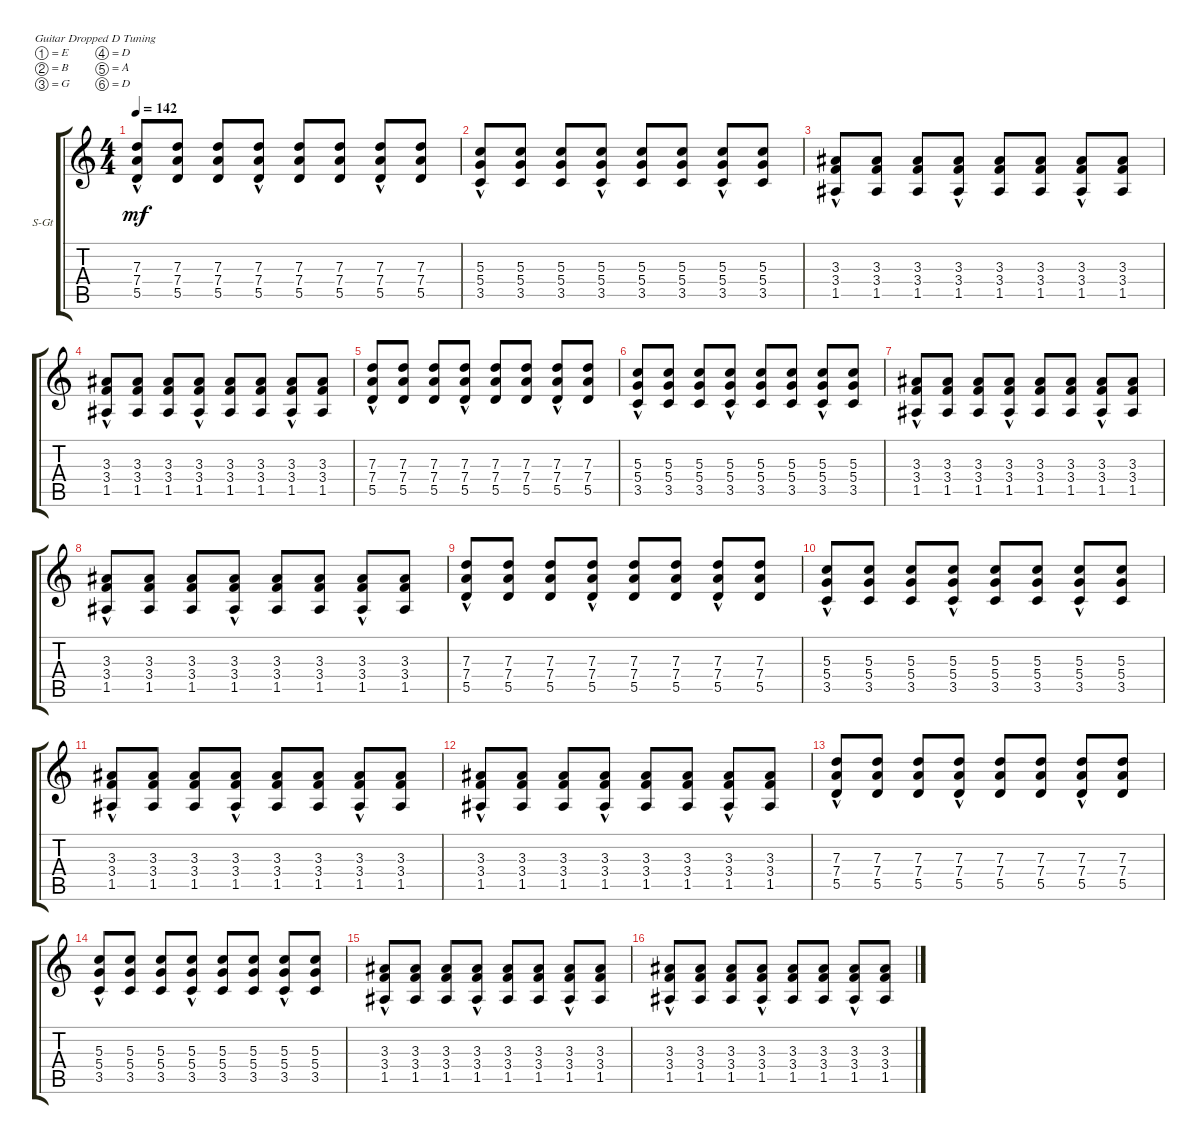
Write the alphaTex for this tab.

\defaultSystemsLayout 4
\bracketExtendMode groupsimilarinstruments
\firstSystemTrackNameOrientation horizontal
\otherSystemsTrackNameOrientation horizontal
\track ("Rythm" "S-Gt") {instrument acousticguitarsteel}
\staff {score tabs}
\tuning (E4 B3 G3 D3 A2 D2)
\ts (4 4)
\tempo 142
\clef g2
\ks c
(5.5{hac} 7.4{hac} 7.3{hac}).8{dy mf} (5.5 7.4 7.3).8 (5.5 7.4 7.3).8 (5.5{hac} 7.4 7.3).8 (5.5 7.4 7.3).8 (5.5 7.4 7.3).8 (5.5{hac} 7.4{hac} 7.3{hac}).8 (5.5 7.4 7.3).8 |
(3.5{hac} 5.4{hac} 5.3{hac}).8 (3.5 5.4 5.3).8 (3.5 5.4 5.3).8 (3.5{hac} 5.4{hac} 5.3{hac}).8 (3.5 5.4 5.3).8 (3.5 5.4 5.3).8 (3.5{hac} 5.4{hac} 5.3{hac}).8 (3.5 5.4 5.3).8 |
(1.5{hac} 3.4{hac} 3.3{hac}).8 (1.5 3.4 3.3).8 (1.5 3.4 3.3).8 (1.5{hac} 3.4{hac} 3.3{hac}).8 (1.5 3.4 3.3).8 (1.5 3.4 3.3).8 (1.5{hac} 3.4{hac} 3.3{hac}).8 (1.5 3.4 3.3).8 |
(1.5{hac} 3.4{hac} 3.3{hac}).8 (1.5 3.4 3.3).8 (1.5 3.4 3.3).8 (1.5{hac} 3.4{hac} 3.3{hac}).8 (1.5 3.4 3.3).8 (1.5 3.4 3.3).8 (1.5{hac} 3.4{hac} 3.3{hac}).8 (1.5 3.4 3.3).8 |
(5.5{hac} 7.4{hac} 7.3{hac}).8 (5.5 7.4 7.3).8 (5.5 7.4 7.3).8 (5.5{hac} 7.4 7.3).8 (5.5 7.4 7.3).8 (5.5 7.4 7.3).8 (5.5{hac} 7.4{hac} 7.3{hac}).8 (5.5 7.4 7.3).8 |
(3.5{hac} 5.4{hac} 5.3{hac}).8 (3.5 5.4 5.3).8 (3.5 5.4 5.3).8 (3.5{hac} 5.4{hac} 5.3{hac}).8 (3.5 5.4 5.3).8 (3.5 5.4 5.3).8 (3.5{hac} 5.4{hac} 5.3{hac}).8 (3.5 5.4 5.3).8 |
(1.5{hac} 3.4{hac} 3.3{hac}).8 (1.5 3.4 3.3).8 (1.5 3.4 3.3).8 (1.5{hac} 3.4{hac} 3.3{hac}).8 (1.5 3.4 3.3).8 (1.5 3.4 3.3).8 (1.5{hac} 3.4{hac} 3.3{hac}).8 (1.5 3.4 3.3).8 |
(1.5{hac} 3.4{hac} 3.3{hac}).8 (1.5 3.4 3.3).8 (1.5 3.4 3.3).8 (1.5{hac} 3.4{hac} 3.3{hac}).8 (1.5 3.4 3.3).8 (1.5 3.4 3.3).8 (1.5{hac} 3.4{hac} 3.3{hac}).8 (1.5 3.4 3.3).8 |
(5.5{hac} 7.4{hac} 7.3{hac}).8 (5.5 7.4 7.3).8 (5.5 7.4 7.3).8 (5.5{hac} 7.4 7.3).8 (5.5 7.4 7.3).8 (5.5 7.4 7.3).8 (5.5{hac} 7.4{hac} 7.3{hac}).8 (5.5 7.4 7.3).8 |
(3.5{hac} 5.4{hac} 5.3{hac}).8 (3.5 5.4 5.3).8 (3.5 5.4 5.3).8 (3.5{hac} 5.4{hac} 5.3{hac}).8 (3.5 5.4 5.3).8 (3.5 5.4 5.3).8 (3.5{hac} 5.4{hac} 5.3{hac}).8 (3.5 5.4 5.3).8 |
(1.5{hac} 3.4{hac} 3.3{hac}).8 (1.5 3.4 3.3).8 (1.5 3.4 3.3).8 (1.5{hac} 3.4{hac} 3.3{hac}).8 (1.5 3.4 3.3).8 (1.5 3.4 3.3).8 (1.5{hac} 3.4{hac} 3.3{hac}).8 (1.5 3.4 3.3).8 |
(1.5{hac} 3.4{hac} 3.3{hac}).8 (1.5 3.4 3.3).8 (1.5 3.4 3.3).8 (1.5{hac} 3.4{hac} 3.3{hac}).8 (1.5 3.4 3.3).8 (1.5 3.4 3.3).8 (1.5{hac} 3.4{hac} 3.3{hac}).8 (1.5 3.4 3.3).8 |
(5.5{hac} 7.4{hac} 7.3{hac}).8 (5.5 7.4 7.3).8 (5.5 7.4 7.3).8 (5.5{hac} 7.4 7.3).8 (5.5 7.4 7.3).8 (5.5 7.4 7.3).8 (5.5{hac} 7.4{hac} 7.3{hac}).8 (5.5 7.4 7.3).8 |
(3.5{hac} 5.4{hac} 5.3{hac}).8 (3.5 5.4 5.3).8 (3.5 5.4 5.3).8 (3.5{hac} 5.4{hac} 5.3{hac}).8 (3.5 5.4 5.3).8 (3.5 5.4 5.3).8 (3.5{hac} 5.4{hac} 5.3{hac}).8 (3.5 5.4 5.3).8 |
(1.5{hac} 3.4{hac} 3.3{hac}).8 (1.5 3.4 3.3).8 (1.5 3.4 3.3).8 (1.5{hac} 3.4{hac} 3.3{hac}).8 (1.5 3.4 3.3).8 (1.5 3.4 3.3).8 (1.5{hac} 3.4{hac} 3.3{hac}).8 (1.5 3.4 3.3).8 |
(1.5{hac} 3.4{hac} 3.3{hac}).8 (1.5 3.4 3.3).8 (1.5 3.4 3.3).8 (1.5{hac} 3.4{hac} 3.3{hac}).8 (1.5 3.4 3.3).8 (1.5 3.4 3.3).8 (1.5{hac} 3.4{hac} 3.3{hac}).8 (1.5 3.4 3.3).8
